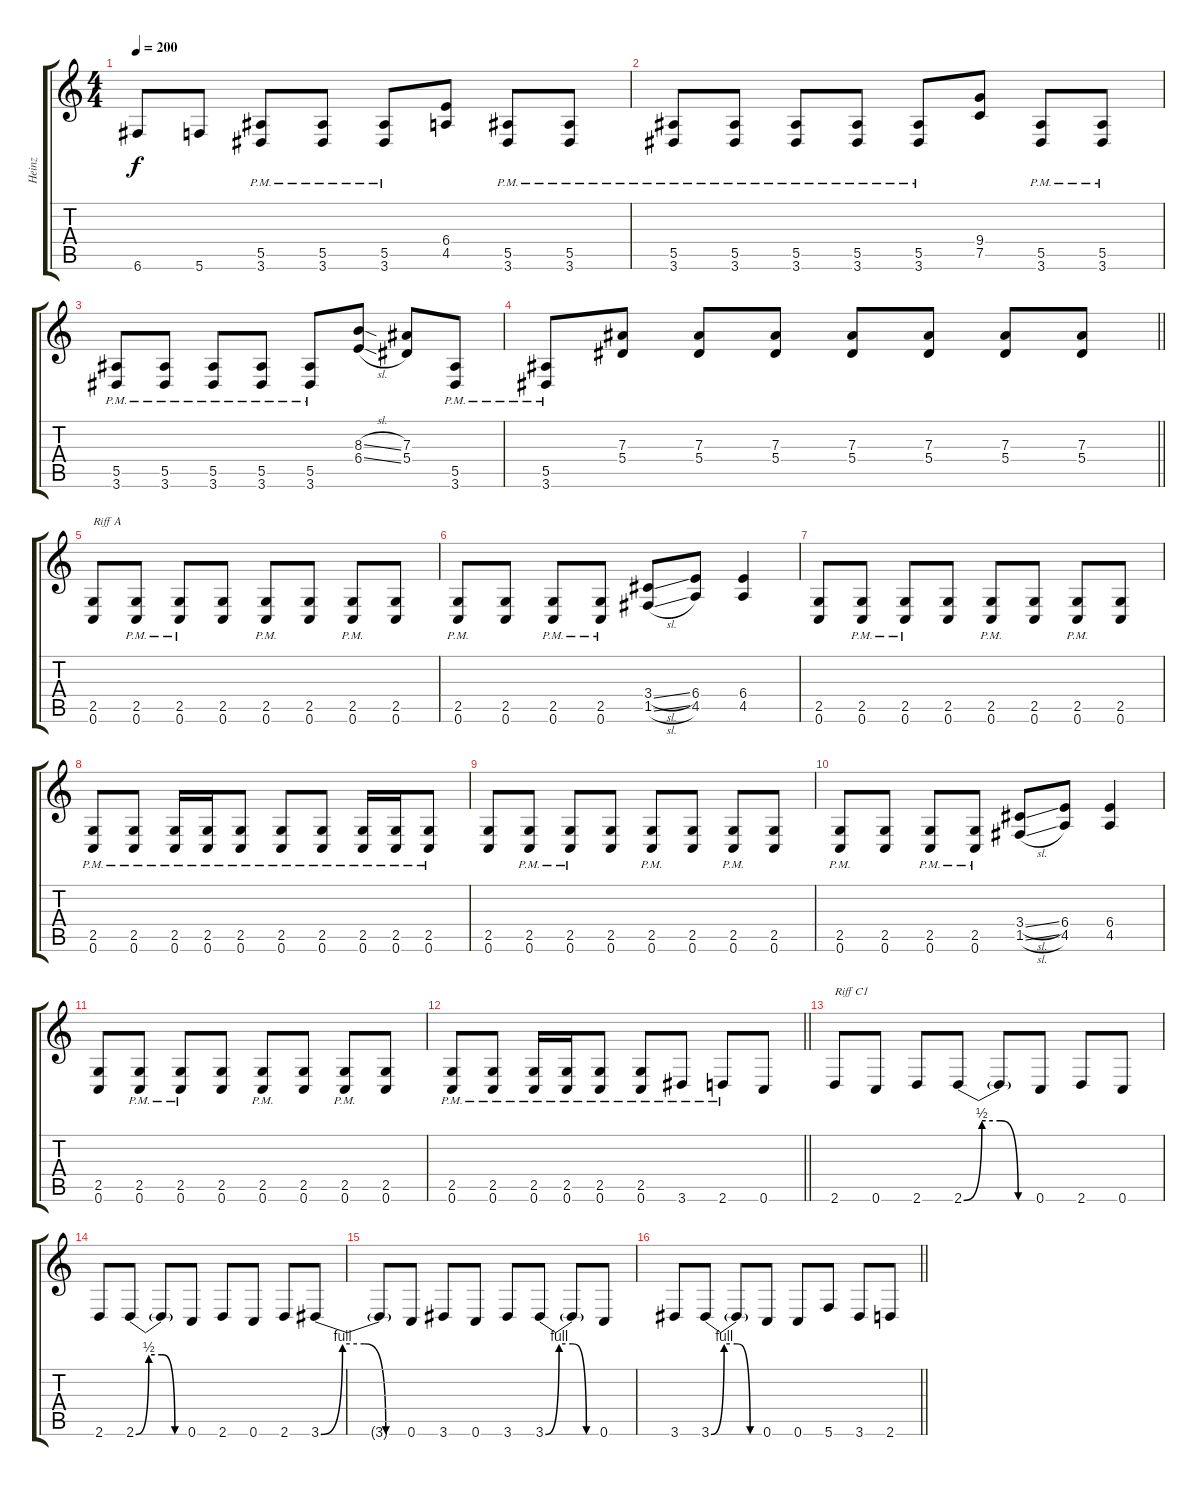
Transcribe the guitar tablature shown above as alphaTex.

\track ("Heinz" "Heinz") {instrument distortionguitar}
\staff {score tabs}
\tuning (C4 G3 Eb3 Bb2 F2 C2) {hide}
\ts (4 4)
\tempo 200
\clef g2
\ks c
6.6.8{dy f} 5.6.8 (5.5{pm} 3.6{pm}).8 (5.5{pm} 3.6{pm}).8 (5.5{pm} 3.6{pm}).8 (6.4 4.5).8 (5.5{pm} 3.6{pm}).8 (5.5{pm} 3.6{pm}).8 |
(5.5{pm} 3.6{pm}).8 (5.5{pm} 3.6{pm}).8 (5.5{pm} 3.6{pm}).8 (5.5{pm} 3.6{pm}).8 (5.5{pm} 3.6{pm}).8 (9.4 7.5).8 (5.5{pm} 3.6{pm}).8 (5.5{pm} 3.6{pm}).8 |
(5.5{pm} 3.6{pm}).8 (5.5{pm} 3.6{pm}).8 (5.5{pm} 3.6{pm}).8 (5.5{pm} 3.6{pm}).8 (5.5{pm} 3.6{pm}).8 (8.3{sl} 6.4{sl}).8 (7.3 5.4).8 (5.5{pm} 3.6{pm}).8 |
\barLineRight lightlight
(5.5{pm} 3.6{pm}).8 (7.3 5.4).8 (7.3 5.4).8 (7.3 5.4).8 (7.3 5.4).8 (7.3 5.4).8 (7.3 5.4).8 (7.3 5.4).8 |
(2.5 0.6).8{txt "Riff A"} (2.5{pm} 0.6{pm}).8 (2.5{pm} 0.6{pm}).8 (2.5 0.6).8 (2.5{pm} 0.6{pm}).8 (2.5 0.6).8 (2.5{pm} 0.6{pm}).8 (2.5 0.6).8 |
(2.5{pm} 0.6{pm}).8 (2.5 0.6).8 (2.5{pm} 0.6{pm}).8 (2.5{pm} 0.6{pm}).8 (3.4{sl} 1.5{sl}).8 (6.4 4.5).8 (6.4 4.5).4 |
(2.5 0.6).8 (2.5{pm} 0.6{pm}).8 (2.5{pm} 0.6{pm}).8 (2.5 0.6).8 (2.5{pm} 0.6{pm}).8 (2.5 0.6).8 (2.5{pm} 0.6{pm}).8 (2.5 0.6).8 |
(2.5{pm} 0.6{pm}).8 (2.5{pm} 0.6{pm}).8 (2.5{pm} 0.6{pm}).16 (2.5{pm} 0.6{pm}).16 (2.5{pm} 0.6{pm}).8 (2.5{pm} 0.6{pm}).8 (2.5{pm} 0.6{pm}).8 (2.5{pm} 0.6{pm}).16 (2.5{pm} 0.6{pm}).16 (2.5{pm} 0.6{pm}).8 |
(2.5 0.6).8 (2.5{pm} 0.6{pm}).8 (2.5{pm} 0.6{pm}).8 (2.5 0.6).8 (2.5{pm} 0.6{pm}).8 (2.5 0.6).8 (2.5{pm} 0.6{pm}).8 (2.5 0.6).8 |
(2.5{pm} 0.6{pm}).8 (2.5 0.6).8 (2.5{pm} 0.6{pm}).8 (2.5{pm} 0.6{pm}).8 (3.4{sl} 1.5{sl}).8 (6.4 4.5).8 (6.4 4.5).4 |
(2.5 0.6).8 (2.5{pm} 0.6{pm}).8 (2.5{pm} 0.6{pm}).8 (2.5 0.6).8 (2.5{pm} 0.6{pm}).8 (2.5 0.6).8 (2.5{pm} 0.6{pm}).8 (2.5 0.6).8 |
\barLineRight lightlight
(2.5{pm} 0.6{pm}).8 (2.5{pm} 0.6{pm}).8 (2.5{pm} 0.6{pm}).16 (2.5{pm} 0.6{pm}).16 (2.5{pm} 0.6{pm}).8 (2.5{pm} 0.6{pm}).8 3.6{pm}.8 2.6{pm}.8 0.6.8 |
2.6.8{txt "Riff C1"} 0.6.8 2.6.8 2.6{be (custom 0 0 15 2 30 2 45 0 60 0)}.8 2.6{t}.8 0.6.8 2.6.8 0.6.8 |
2.6.8 2.6{be (custom 0 0 15 2 30 2 45 0 60 0)}.8 2.6{t}.8 0.6.8 2.6.8 0.6.8 2.6.8 3.6{be (custom 0 0 15 4 30 4 45 0 60 0)}.8 |
3.6{t}.8 0.6.8 3.6.8 0.6.8 3.6.8 3.6{be (custom 0 0 15 4 30 4 45 0 60 0)}.8 3.6{t}.8 0.6.8 |
\barLineRight lightlight
3.6.8 3.6{be (custom 0 0 15 4 30 4 45 0 60 0)}.8 3.6{t}.8 0.6.8 0.6.8 5.6.8 3.6.8 2.6.8
